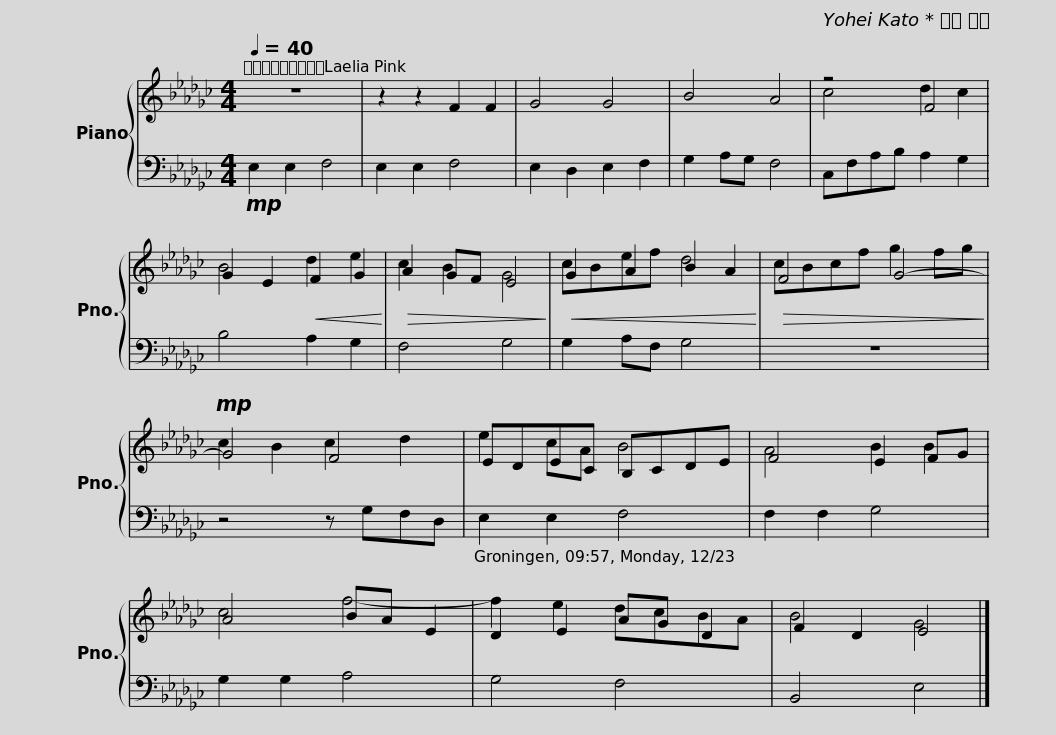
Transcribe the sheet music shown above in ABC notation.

X:1
%%score { ( 1 3 ) | 2 }
L:1/8
Q:1/4=40
M:4/4
I:linebreak $
K:Gb
V:1 treble
V:3 treble
V:2 bass
V:1
 z8 | z2 z2 F2 F2 | G4 G4 | B4 A4 | z4 F4 |$ %5
 G2 E2!<(! F2 G2!<)! |!>(! A2 GF E4!>)! |!<(! G2 A2 B2 A2!<)! |!>(! F4 G4-!>)! |!mp! G4 F4 |$ %10
 EDEC B,CDE | F4 E2 FG | A4 BA E2 | D2 E2 AG D2 | F2 D2 E4 |] %15
V:2
!mp! E,2 E,2 F,4 | E,2 E,2 F,4 | E,2 D,2 E,2 F,2 | G,2 A,G, F,4 | C,F,A,B, A,2 G,2 |$ %5
 B,4 A,2 G,2 | F,4 G,4 | G,2 A,F, G,4 | z8 | z4 z G,F,D, |$ %10
 E,2 E,2 F,4 | F,2 F,2 G,4 | G,2 G,2 A,4 | G,4 F,4 | B,,4 E,4 |] %15
V:3
 x8 | x8 | x8 | x8 | c4 d2 c2 |$ %5
 B4 d2 e2 | c2 B2 G4 | cBef d4 | cBcf g2 fg | c2 B2 c2 d2 |$ %10
 e2 cA B4 | A4 B2 B2 | c4 f4- | f2 e2 dcBA | B4 G4 |] %15
